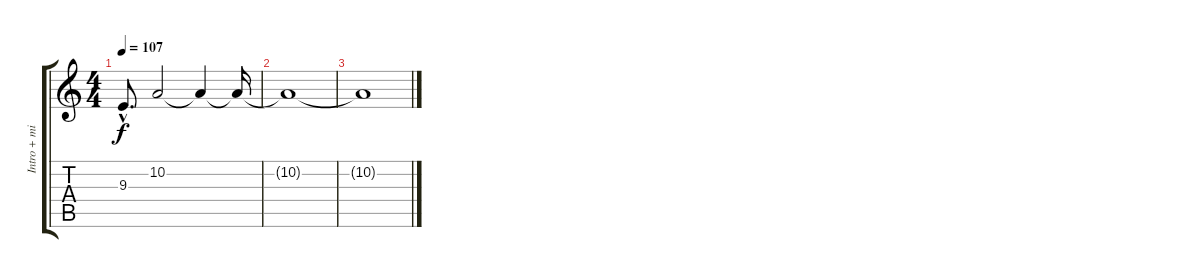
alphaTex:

\track ("Intro + middle" "Intro + mi") {instrument harmonica}
\staff {score tabs}
\tuning (E4 B3 G3 D3 A2 E2) {hide}
\ts (4 4)
\tempo 107
\clef g2
\ks c
9.3{hac}.8{d dy f instrument harmonica} 10.2.2 10.2{t}.4 10.2{t}.16 |
10.2{t}.1 |
10.2{t}.1
